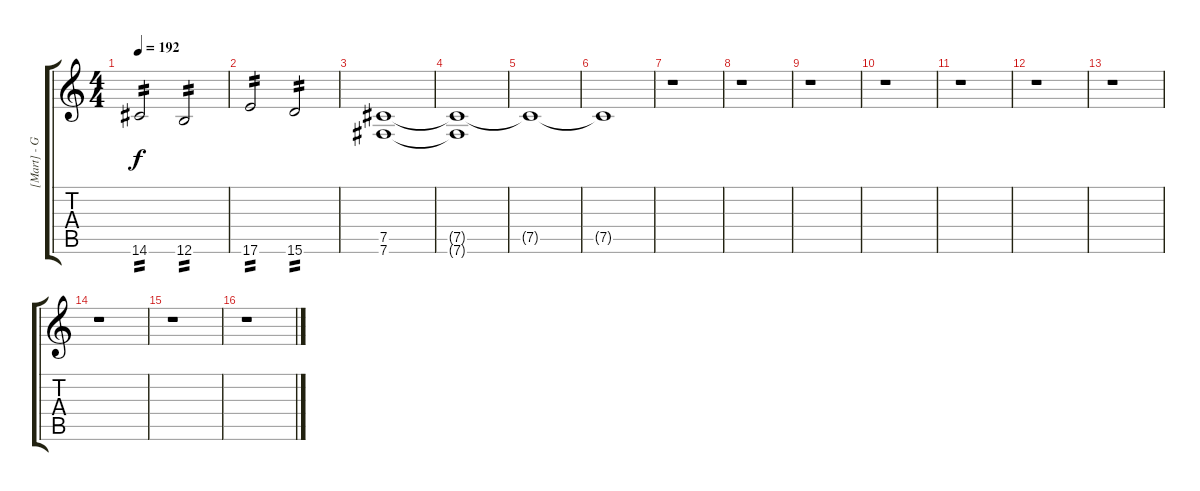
\track ("[Mart] - Guitar 2" "[Mart] - G") {instrument acousticguitarsteel}
\staff {score tabs}
\tuning (Db4 Ab3 E3 B2 Gb2 B1) {hide}
\ts (4 4)
\tempo 192
\clef g2
\ks c
14.6.2{tp 2 dy f} 12.6.2{tp 2} |
17.6.2{tp 2} 15.6.2{tp 2} |
(7.5 7.6).1 |
(7.5{t} 7.6{t}).1 |
7.5{t}.1 |
7.5{t}.1 |
r.1 |
r.1 |
r.1 |
r.1 |
r.1 |
r.1 |
r.1 |
r.1 |
r.1 |
r.1
